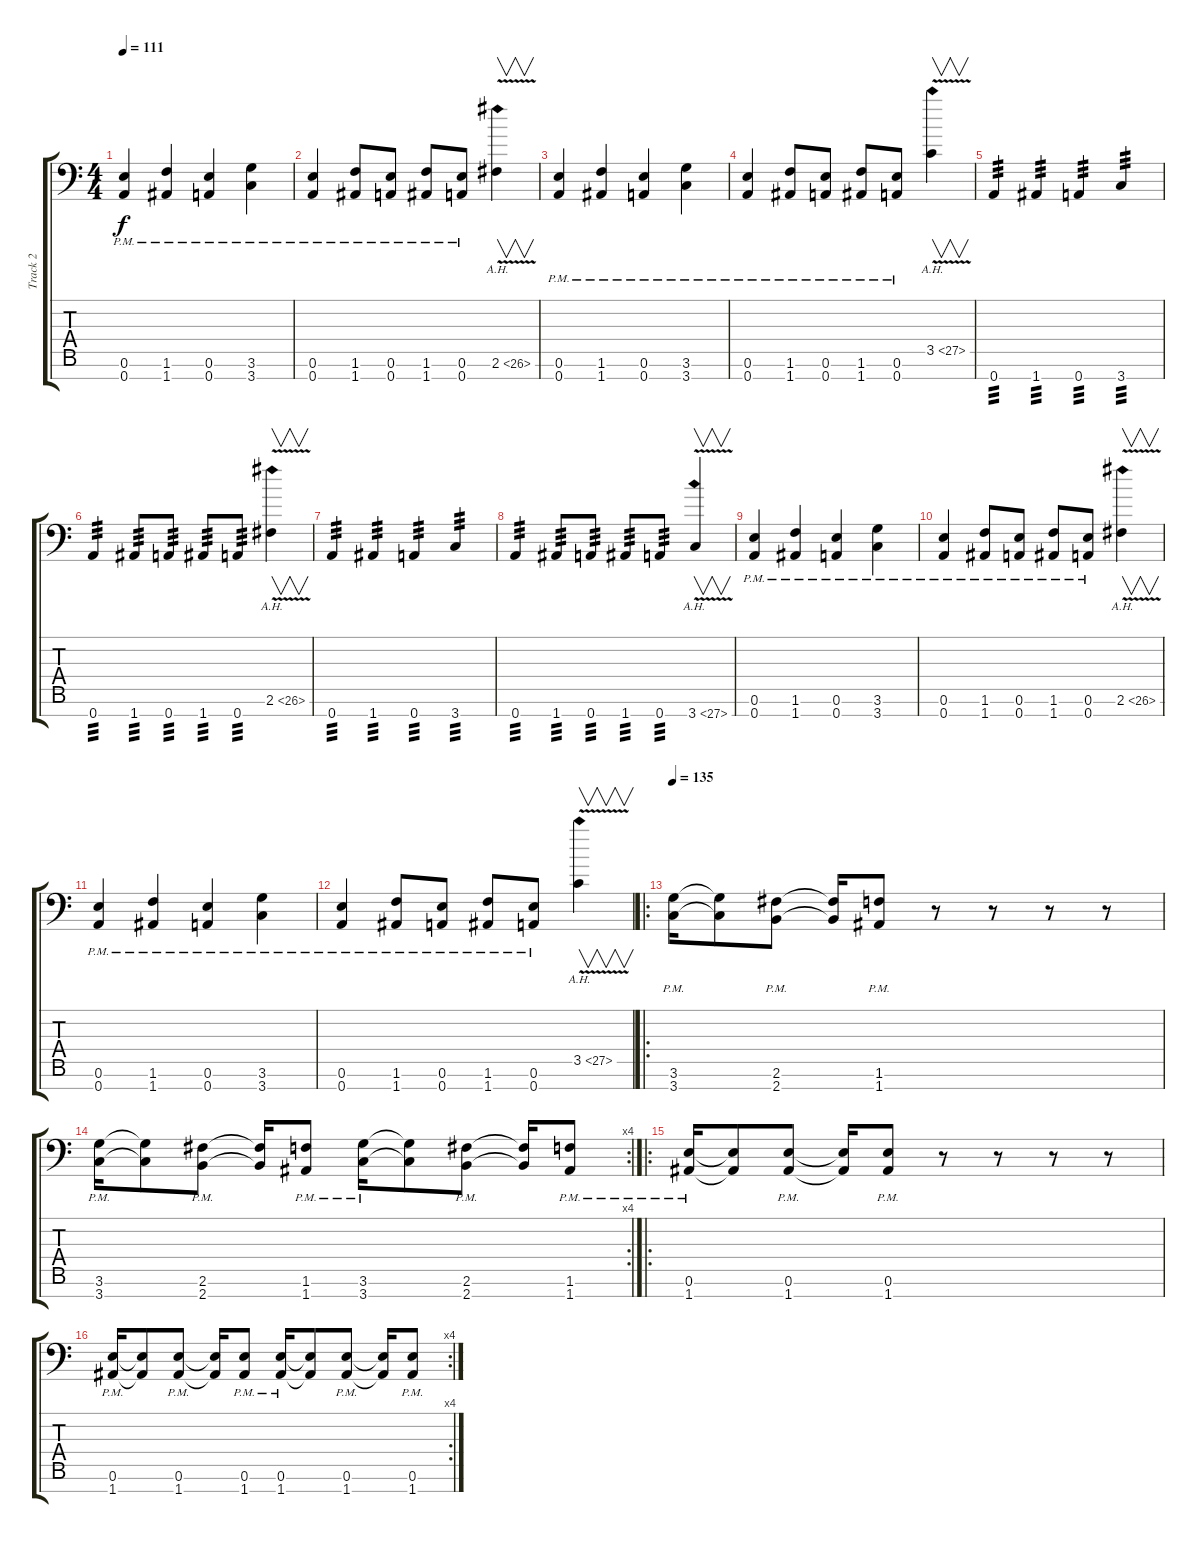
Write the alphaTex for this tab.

\track ("Track 2" "Track 2") {instrument distortionguitar}
\staff {score tabs}
\tuning (E4 B3 G3 D3 A2 E2 A1) {hide}
\ts (4 4)
\tempo 111
\clef f4
\ks c
(0.6{pm} 0.7{pm}).4{dy f} (1.6{pm} 1.7{pm}).4 (0.6{pm} 0.7{pm}).4 (3.6{pm} 3.7{pm}).4 |
(0.6{pm} 0.7{pm}).4 (1.6{pm} 1.7{pm}).8 (0.6{pm} 0.7{pm}).8 (1.6{pm} 1.7{pm}).8 (0.6{pm} 0.7{pm}).8 2.6{ah 24 v}.4{v} |
(0.6{pm} 0.7{pm}).4 (1.6{pm} 1.7{pm}).4 (0.6{pm} 0.7{pm}).4 (3.6{pm} 3.7{pm}).4 |
(0.6{pm} 0.7{pm}).4 (1.6{pm} 1.7{pm}).8 (0.6{pm} 0.7{pm}).8 (1.6{pm} 1.7{pm}).8 (0.6{pm} 0.7{pm}).8 3.5{ah 24 v}.4{v} |
0.7.4{tp 3} 1.7.4{tp 3} 0.7.4{tp 3} 3.7.4{tp 3} |
0.7.4{tp 3} 1.7.8{tp 3} 0.7.8{tp 3} 1.7.8{tp 3} 0.7.8{tp 3} 2.6{ah 24 v}.4{v} |
0.7.4{tp 3} 1.7.4{tp 3} 0.7.4{tp 3} 3.7.4{tp 3} |
0.7.4{tp 3} 1.7.8{tp 3} 0.7.8{tp 3} 1.7.8{tp 3} 0.7.8{tp 3} 3.7{ah 24 v}.4{v} |
(0.6{pm} 0.7{pm}).4 (1.6{pm} 1.7{pm}).4 (0.6{pm} 0.7{pm}).4 (3.6{pm} 3.7{pm}).4 |
(0.6{pm} 0.7{pm}).4 (1.6{pm} 1.7{pm}).8 (0.6{pm} 0.7{pm}).8 (1.6{pm} 1.7{pm}).8 (0.6{pm} 0.7{pm}).8 2.6{ah 24 v}.4{v} |
(0.6{pm} 0.7{pm}).4 (1.6{pm} 1.7{pm}).4 (0.6{pm} 0.7{pm}).4 (3.6{pm} 3.7{pm}).4 |
(0.6{pm} 0.7{pm}).4 (1.6{pm} 1.7{pm}).8 (0.6{pm} 0.7{pm}).8 (1.6{pm} 1.7{pm}).8 (0.6{pm} 0.7{pm}).8 3.5{ah 24 v}.4{v} |
\ro
\tempo 135
(3.6{pm} 3.7{pm}).16 (3.6{t} 3.7{t}).8 (2.6{pm} 2.7{pm}).8 (2.6{t} 2.7{t}).16 (1.6{pm} 1.7{pm}).8 r.8 r.8 r.8 r.8 |
\rc 4
(3.6{pm} 3.7{pm}).16 (3.6{t} 3.7{t}).8 (2.6{pm} 2.7{pm}).8 (2.6{t} 2.7{t}).16 (1.6{pm} 1.7{pm}).8 (3.6{pm} 3.7{pm}).16 (3.6{t} 3.7{t}).8 (2.6{pm} 2.7{pm}).8 (2.6{t} 2.7{t}).16 (1.6{pm} 1.7{pm}).8 |
\ro
(0.6{pm} 1.7{pm}).16 (0.6{t} 1.7{t}).8 (0.6{pm} 1.7{pm}).8 (0.6{t} 1.7{t}).16 (0.6{pm} 1.7{pm}).8 r.8 r.8 r.8 r.8 |
\rc 4
(0.6{pm} 1.7{pm}).16 (0.6{t} 1.7{t}).8 (0.6{pm} 1.7{pm}).8 (0.6{t} 1.7{t}).16 (0.6{pm} 1.7{pm}).8 (0.6{pm} 1.7{pm}).16 (0.6{t} 1.7{t}).8 (0.6{pm} 1.7{pm}).8 (0.6{t} 1.7{t}).16 (0.6{pm} 1.7{pm}).8
